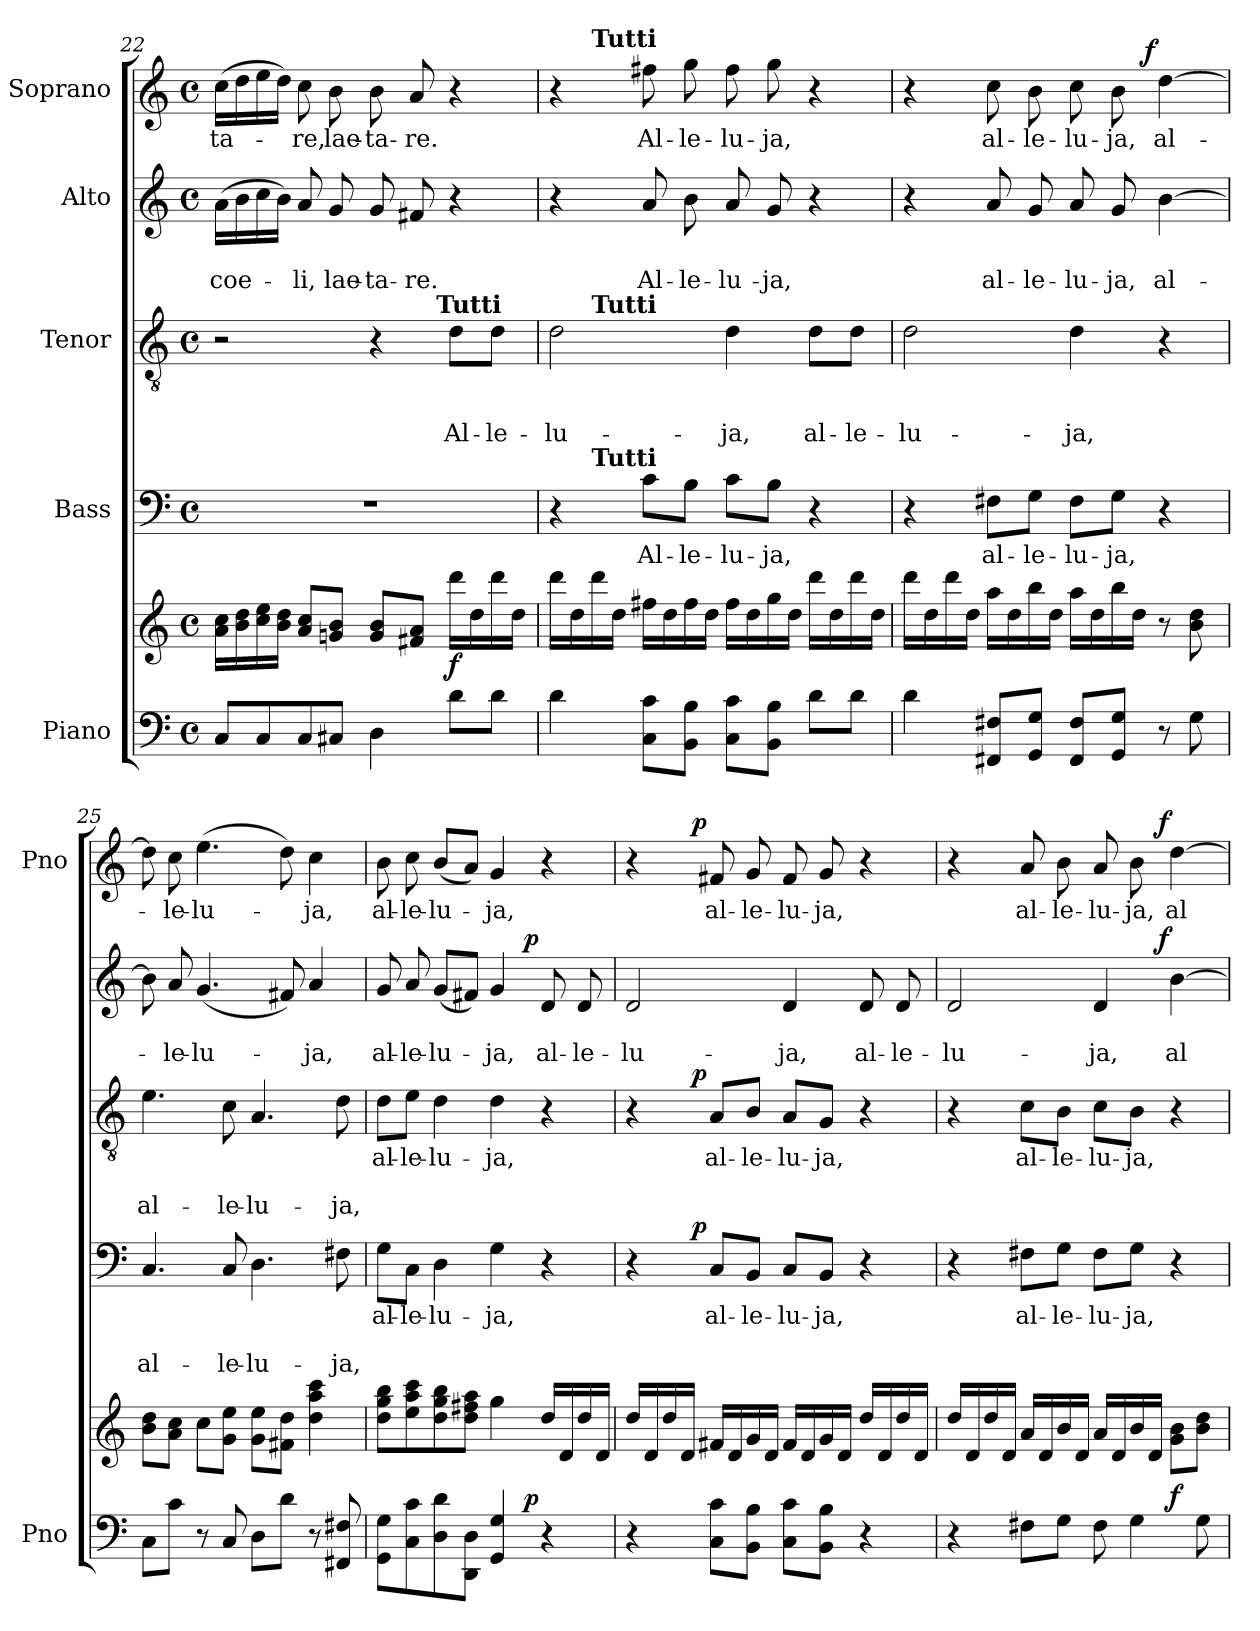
**kern	**kern	**dynam	**kern	**text	**text	**text	**dynam	**kern	**text	**text	**text	**dynam	**kern	**text	**text	**dynam	**kern	**text	**dynam
*part5	*part5	*part5	*part4	*part4	*part4	*part4	*part4	*part3	*part3	*part3	*part3	*part3	*part2	*part2	*part2	*part2	*part1	*part1	*part1
*staff6	*staff5	*staff5/6	*staff4	*staff4	*staff4	*staff4	*staff4	*staff3	*staff3	*staff3	*staff3	*staff3	*staff2	*staff2	*staff2	*staff2	*staff1	*staff1	*staff1
*I"Piano	*	*	*I"Bass	*	*	*	*	*I"Tenor	*	*	*	*	*I"Alto	*	*	*	*I"Soprano	*	*
*I'Pno	*	*	*	*	*	*	*	*	*	*	*	*	*	*	*	*	*I'Pno	*	*
*clefF4	*clefG2	*	*clefF4	*	*	*	*	*clefGv2	*	*	*	*	*clefG2	*	*	*	*clefG2	*	*
*k[]	*k[]	*	*k[]	*	*	*	*	*k[]	*	*	*	*	*k[]	*	*	*	*k[]	*	*
*C:	*C:	*	*C:	*	*	*	*	*C:	*	*	*	*	*C:	*	*	*	*C:	*	*
*M4/4	*M4/4	*	*M4/4	*	*	*	*	*M4/4	*	*	*	*	*M4/4	*	*	*	*M4/4	*	*
*met(c)	*met(c)	*	*met(c)	*	*	*	*	*met(c)	*	*	*	*	*met(c)	*	*	*	*met(c)	*	*
=22	=22	=22	=22	=22	=22	=22	=22	=22	=22	=22	=22	=22	=22	=22	=22	=22	=22	=22	=22
*	*	*	*	*	*	*	*	*^	*	*	*	*	*	*	*	*	*	*	*
8C/L	16a\ 16cc\LL	.	1r	.	.	.	.	2r	2ryy	.	.	.	.	(16a\LL	.	coe-	.	(16cc\LL	-ta-	.
.	16b\ 16dd\	.	.	.	.	.	.	.	.	.	.	.	.	16b\	.	.	.	16dd\	.	.
8C/	16cc\ 16ee\	.	.	.	.	.	.	.	.	.	.	.	.	16cc\	.	.	.	16ee\	.	.
.	16b\ 16dd\JJ	.	.	.	.	.	.	.	.	.	.	.	.	16b\JJ)	.	.	.	16dd\JJ)	.	.
8C/	8a/ 8cc/L	.	.	.	.	.	.	.	.	.	.	.	.	8a/	.	-li,	.	8cc\	-re,	.
8C#X/J	8gn/ 8b/J	.	.	.	.	.	.	.	.	.	.	.	.	8g/	.	lae-	.	8b\	lae-	.
4D\	8g/ 8b/L	.	.	.	.	.	.	4r	8..ryy	.	.	.	.	8g/	.	-ta-	.	8b\	-ta-	.
.	8f#X/ 8a/J	.	.	.	.	.	.	.	.	.	.	.	.	8f#X/	.	-re.	.	8a/	-re.	.
!	!	!	!	!	!	!	!	!	!LO:TX:a:B:t=Tutti	!	!	!	!	!	!	!	!	!	!	!
.	.	.	.	.	.	.	.	.	4ryy	.	.	.	.	.	.	.	.	.	.	.
!	!	!LO:DY:b	!	!	!	!	!	!	!	!	!	!	!	!	!	!	!	!	!	!
8d\L	16ddd\LL	f	.	.	.	.	.	8d\L	.	.	.	Al-	.	4r	.	.	.	4r	.	.
.	16dd\	.	.	.	.	.	.	.	.	.	.	.	.	.	.	.	.	.	.	.
8d\J	16ddd\	.	.	.	.	.	.	8d\J	.	.	.	-le-	.	.	.	.	.	.	.	.
.	16dd\JJ	.	.	.	.	.	.	.	.	.	.	.	.	.	.	.	.	.	.	.
.	.	.	.	.	.	.	.	.	32ryy	.	.	.	.	.	.	.	.	.	.	.
!!LO:LB:g=z
=23	=23	=23	=23	=23	=23	=23	=23	=23	=23	=23	=23	=23	=23	=23	=23	=23	=23	=23	=23	=23
*	*	*	*^	*	*	*	*	*	*	*	*	*	*	*	*	*	*	*^	*	*
4d\	16ddd\LL	.	4r	8ryy	.	.	.	.	2d\	8ryy	.	.	-lu-	.	4r	.	.	.	4r	8ryy	.	.
.	16dd\	.	.	.	.	.	.	.	.	.	.	.	.	.	.	.	.	.	.	.	.	.
!	!	!	!	!	!	!	!	!	!	!	!	!	!	!	!	!	!	!	!	!LO:TX:a:B:t=Tutti	!	!
!	!	!	!	!	!	!	!	!	!	!LO:TX:a:B:t=Tutti	!	!	!	!	!	!	!	!	!	!	!	!
!	!	!	!	!LO:TX:a:B:t=Tutti	!	!	!	!	!	!	!	!	!	!	!	!	!	!	!	!	!	!
.	16ddd\	.	.	2..ryy	.	.	.	.	.	2..ryy	.	.	.	.	.	.	.	.	.	2..ryy	.	.
.	16dd\JJ	.	.	.	.	.	.	.	.	.	.	.	.	.	.	.	.	.	.	.	.	.
8C\ 8c\L	16ff#X\LL	.	8c\L	.	Al-	.	.	.	.	.	.	.	.	.	8a/	.	Al-	.	8ff#X\	.	Al-	.
.	16dd\	.	.	.	.	.	.	.	.	.	.	.	.	.	.	.	.	.	.	.	.	.
8BB\ 8B\J	16ff#\	.	8B\J	.	-le-	.	.	.	.	.	.	.	.	.	8b\	.	-le-	.	8gg\	.	-le-	.
.	16dd\JJ	.	.	.	.	.	.	.	.	.	.	.	.	.	.	.	.	.	.	.	.	.
8C\ 8c\L	16ff#\LL	.	8c\L	.	-lu-	.	.	.	4d\	.	.	.	-ja,	.	8a/	.	-­lu-	.	8ff#\	.	-lu-	.
.	16dd\	.	.	.	.	.	.	.	.	.	.	.	.	.	.	.	.	.	.	.	.	.
8BB\ 8B\J	16gg\	.	8B\J	.	-ja,	.	.	.	.	.	.	.	.	.	8g/	.	-ja,	.	8gg\	.	-ja,	.
.	16dd\JJ	.	.	.	.	.	.	.	.	.	.	.	.	.	.	.	.	.	.	.	.	.
8d\L	16ddd\LL	.	4r	.	.	.	.	.	8d\L	.	.	.	al-	.	4r	.	.	.	4r	.	.	.
.	16dd\	.	.	.	.	.	.	.	.	.	.	.	.	.	.	.	.	.	.	.	.	.
8d\J	16ddd\	.	.	.	.	.	.	.	8d\J	.	.	.	-le-	.	.	.	.	.	.	.	.	.
.	16dd\JJ	.	.	.	.	.	.	.	.	.	.	.	.	.	.	.	.	.	.	.	.	.
*	*	*	*v	*v	*	*	*	*	*	*	*	*	*	*	*	*	*	*	*	*	*	*
*	*	*	*	*	*	*	*	*v	*v	*	*	*	*	*	*	*	*	*	*	*	*
=24	=24	=24	=24	=24	=24	=24	=24	=24	=24	=24	=24	=24	=24	=24	=24	=24	=24	=24	=24	=24
4d\	16ddd\LL	.	4r	.	.	.	.	2d\	.	.	-lu-	.	4r	.	.	.	4r	2ryy	.	.
.	16dd\	.	.	.	.	.	.	.	.	.	.	.	.	.	.	.	.	.	.	.
.	16ddd\	.	.	.	.	.	.	.	.	.	.	.	.	.	.	.	.	.	.	.
.	16dd\JJ	.	.	.	.	.	.	.	.	.	.	.	.	.	.	.	.	.	.	.
8FF#X/ 8F#X/L	16aa\LL	.	8F#X\L	al-	.	.	.	.	.	.	.	.	8a/	.	al-	.	8cc\	.	al-	.
.	16dd\	.	.	.	.	.	.	.	.	.	.	.	.	.	.	.	.	.	.	.
8GG/ 8G/J	16bb\	.	8G\J	-le-	.	.	.	.	.	.	.	.	8g/	.	-le-	.	8b\	.	-le-	.
.	16dd\JJ	.	.	.	.	.	.	.	.	.	.	.	.	.	.	.	.	.	.	.
8FF#/ 8F#/L	16aa\LL	.	8F#\L	-lu-	.	.	.	4d\	.	.	-ja,	.	8a/	.	-lu-	.	8cc\	8..ryy	-lu-	.
.	16dd\	.	.	.	.	.	.	.	.	.	.	.	.	.	.	.	.	.	.	.
8GG/ 8G/J	16bb\	.	8G\J	-ja,	.	.	.	.	.	.	.	.	8g/	.	-ja,	.	8b\	.	-ja,	.
.	16dd\JJ	.	.	.	.	.	.	.	.	.	.	.	.	.	.	.	.	.	.	.
!	!	!	!	!	!	!	!	!	!	!	!	!	!	!	!	!	!	!	!	!LO:DY:a
.	.	.	.	.	.	.	.	.	.	.	.	.	.	.	.	.	.	4ryy	.	f
8r	8r	.	4r	.	.	.	.	4r	.	.	.	.	[4b\	.	al-	.	[4dd\	.	al-	.
8G\	8b\ 8dd\	.	.	.	.	.	.	.	.	.	.	.	.	.	.	.	.	.	.	.
.	.	.	.	.	.	.	.	.	.	.	.	.	.	.	.	.	.	32ryy	.	.
*	*	*	*	*	*	*	*	*	*	*	*	*	*	*	*	*	*v	*v	*	*
=25	=25	=25	=25	=25	=25	=25	=25	=25	=25	=25	=25	=25	=25	=25	=25	=25	=25	=25	=25
8C\L	8b\ 8dd\L	.	4.C/	.	.	al-	.	4.e\	.	.	al-	.	8b\]	.	.	.	8dd\]	.	.
8c\J	8a\ 8cc\J	.	.	.	.	.	.	.	.	.	.	.	8a/	.	-le-	.	8cc\	-le-	.
8r	8cc\L	.	.	.	.	.	.	.	.	.	.	.	(4.g/	.	-lu-	.	(4.ee\	-lu-	.
8C/	8g\ 8ee\J	.	8C/	.	.	-le-	.	8c\	.	.	-le-	.	.	.	.	.	.	.	.
8D\L	8g\ 8ee\L	.	4.D\	.	.	-lu-	.	4.A/	.	.	-lu-	.	.	.	.	.	.	.	.
8d\J	8f#X\ 8dd\J	.	.	.	.	.	.	.	.	.	.	.	8f#X/)	.	.	.	8dd\)	.	.
8r	4dd\ 4aa\ 4ccc\	.	.	.	.	.	.	.	.	.	.	.	4a/	.	-ja,	.	4cc\	-ja,	.
8FF#X/ 8F#X/	.	.	8F#X\	.	.	-ja,	.	8d\	.	.	-ja,	.	.	.	.	.	.	.	.
!!LO:LB:g=z
=26	=26	=26	=26	=26	=26	=26	=26	=26	=26	=26	=26	=26	=26	=26	=26	=26	=26	=26	=26
*^	*	*	*	*	*	*	*	*	*	*	*	*	*^	*	*	*	*	*	*
8GG\ 8G\L	2ryy	8dd\ 8gg\ 8bb\L	.	8G\L	al-	.	.	.	8d\L	-al-	.	.	.	8g/	2ryy	.	al-	.	8b\	al-	.
8C\ 8c\	.	8ee\ 8aa\ 8ccc\	.	8C\J	-le-	.	.	.	8e\J	-le-	.	.	.	8a/	.	.	-le-	.	8cc\	-le-	.
8D\ 8d\	.	8dd\ 8gg\ 8bb\	.	4D\	-lu-	.	.	.	4d\	-lu-	.	.	.	(8g/L	.	.	-lu-	.	(8b/L	-lu-	.
8DD\ 8D\J	.	8dd\ 8ff#X\ 8aa\J	.	.	.	.	.	.	.	.	.	.	.	8f#X/J)	.	.	.	.	8a/J)	.	.
4GG/ 4G/	8.ryy	4gg\	.	4G\	-ja,	.	.	.	4d\	-ja,	.	.	.	4g/	8.ryy	.	-ja,	.	4g/	-ja,	.
!	!	!	!LO:DY:a=2	!	!	!	!	!	!	!	!	!	!	!	!	!	!	!LO:DY:a	!	!	!
.	4ryy	.	p	.	.	.	.	.	.	.	.	.	.	.	4ryy	.	.	p	.	.	.
4r	.	16dd/LL	.	4r	.	.	.	.	4r	.	.	.	.	8d/	.	.	al-	.	4r	.	.
.	.	16d/	.	.	.	.	.	.	.	.	.	.	.	.	.	.	.	.	.	.	.
.	.	16dd/	.	.	.	.	.	.	.	.	.	.	.	8d/	.	.	-le-	.	.	.	.
.	16ryy	16d/JJ	.	.	.	.	.	.	.	.	.	.	.	.	16ryy	.	.	.	.	.	.
*v	*v	*	*	*	*	*	*	*	*	*	*	*	*	*v	*v	*	*	*	*	*	*
=27	=27	=27	=27	=27	=27	=27	=27	=27	=27	=27	=27	=27	=27	=27	=27	=27	=27	=27	=27
*	*	*	*^	*	*	*	*	*^	*	*	*	*	*	*	*	*	*^	*	*
4r	16dd/LL	.	4r	8..ryy	.	.	.	.	4r	8..ryy	.	.	.	.	2d/	.	-lu-	.	4r	8..ryy	.	.
.	16d/	.	.	.	.	.	.	.	.	.	.	.	.	.	.	.	.	.	.	.	.	.
.	16dd/	.	.	.	.	.	.	.	.	.	.	.	.	.	.	.	.	.	.	.	.	.
.	16d/JJ	.	.	.	.	.	.	.	.	.	.	.	.	.	.	.	.	.	.	.	.	.
!	!	!	!	!	!	!	!	!LO:DY:a	!	!	!	!	!	!LO:DY:a	!	!	!	!	!	!	!	!LO:DY:a
.	.	.	.	2ryy	.	.	.	p	.	2ryy	.	.	.	p	.	.	.	.	.	2ryy	.	p
8C\ 8c\L	16f#X/LL	.	8C/L	.	al-	.	.	.	8A/L	.	al-	.	.	.	.	.	.	.	8f#X/	.	al-	.
.	16d/	.	.	.	.	.	.	.	.	.	.	.	.	.	.	.	.	.	.	.	.	.
8BB\ 8B\J	16g/	.	8BB/J	.	-le-	.	.	.	8B/J	.	-le-	.	.	.	.	.	.	.	8g/	.	-le-	.
.	16d/JJ	.	.	.	.	.	.	.	.	.	.	.	.	.	.	.	.	.	.	.	.	.
8C\ 8c\L	16f#/LL	.	8C/L	.	-lu-	.	.	.	8A/L	.	-lu-	.	.	.	4d/	.	-ja,	.	8f#/	.	-lu-	.
.	16d/	.	.	.	.	.	.	.	.	.	.	.	.	.	.	.	.	.	.	.	.	.
8BB\ 8B\J	16g/	.	8BB/J	.	-ja,	.	.	.	8G/J	.	-ja,	.	.	.	.	.	.	.	8g/	.	-ja,	.
.	16d/JJ	.	.	.	.	.	.	.	.	.	.	.	.	.	.	.	.	.	.	.	.	.
.	.	.	.	4ryy	.	.	.	.	.	4ryy	.	.	.	.	.	.	.	.	.	4ryy	.	.
4r	16dd/LL	.	4r	.	.	.	.	.	4r	.	.	.	.	.	8d/	.	al-	.	4r	.	.	.
.	16d/	.	.	.	.	.	.	.	.	.	.	.	.	.	.	.	.	.	.	.	.	.
.	16dd/	.	.	.	.	.	.	.	.	.	.	.	.	.	8d/	.	-le-	.	.	.	.	.
.	16d/JJ	.	.	.	.	.	.	.	.	.	.	.	.	.	.	.	.	.	.	.	.	.
.	.	.	.	32ryy	.	.	.	.	.	32ryy	.	.	.	.	.	.	.	.	.	32ryy	.	.
*	*	*	*v	*v	*	*	*	*	*	*	*	*	*	*	*	*	*	*	*	*	*	*
*	*	*	*	*	*	*	*	*v	*v	*	*	*	*	*	*	*	*	*	*	*	*
=28	=28	=28	=28	=28	=28	=28	=28	=28	=28	=28	=28	=28	=28	=28	=28	=28	=28	=28	=28	=28
*^	*	*	*	*	*	*	*	*	*	*	*	*	*^	*	*	*	*	*	*	*
4r	2.ryy	16dd/LL	.	4r	.	.	.	.	4r	.	.	.	.	2d/	2ryy	.	-lu-	.	4r	2ryy	.	.
.	.	16d/	.	.	.	.	.	.	.	.	.	.	.	.	.	.	.	.	.	.	.	.
.	.	16dd/	.	.	.	.	.	.	.	.	.	.	.	.	.	.	.	.	.	.	.	.
.	.	16d/JJ	.	.	.	.	.	.	.	.	.	.	.	.	.	.	.	.	.	.	.	.
8F#X\L	.	16a/LL	.	8F#X\L	al-	.	.	.	8c\L	al-	.	.	.	.	.	.	.	.	8a/	.	al-	.
.	.	16d/	.	.	.	.	.	.	.	.	.	.	.	.	.	.	.	.	.	.	.	.
8G\J	.	16b/	.	8G\J	-le-	.	.	.	8B\J	-le-	.	.	.	.	.	.	.	.	8b\	.	-le-	.
.	.	16d/JJ	.	.	.	.	.	.	.	.	.	.	.	.	.	.	.	.	.	.	.	.
8F#\	.	16a/LL	.	8F#\L	-lu-	.	.	.	8c\L	-lu-	.	.	.	4d/	8..ryy	.	-ja,	.	8a/	8..ryy	-lu-	.
.	.	16d/	.	.	.	.	.	.	.	.	.	.	.	.	.	.	.	.	.	.	.	.
4G\	.	16b/	.	8G\J	-ja,	.	.	.	8B\J	-ja,	.	.	.	.	.	.	.	.	8b\	.	-ja,	.
.	.	16d/JJ	.	.	.	.	.	.	.	.	.	.	.	.	.	.	.	.	.	.	.	.
!	!	!	!	!	!	!	!	!	!	!	!	!	!	!	!	!	!	!LO:DY:a	!	!	!	!LO:DY:a
.	.	.	.	.	.	.	.	.	.	.	.	.	.	.	4ryy	.	.	f	.	4ryy	.	f
!	!	!	!LO:DY:a=2	!	!	!	!	!	!	!	!	!	!	!	!	!	!	!	!	!	!	!
.	4ryy	8g\ 8b\L	f	4r	.	.	.	.	4r	.	.	.	.	[4b\	.	.	al-	.	[4dd\	.	al-	.
8G\	.	8b\ 8dd\J	.	.	.	.	.	.	.	.	.	.	.	.	.	.	.	.	.	.	.	.
.	.	.	.	.	.	.	.	.	.	.	.	.	.	.	32ryy	.	.	.	.	32ryy	.	.
*	*	*	*	*	*	*	*	*	*	*	*	*	*	*v	*v	*	*	*	*	*	*	*
*v	*v	*	*	*	*	*	*	*	*	*	*	*	*	*	*	*	*	*v	*v	*	*
=	=	=	=	=	=	=	=	=	=	=	=	=	=	=	=	=	=	=	=
*-	*-	*-	*-	*-	*-	*-	*-	*-	*-	*-	*-	*-	*-	*-	*-	*-	*-	*-	*-
